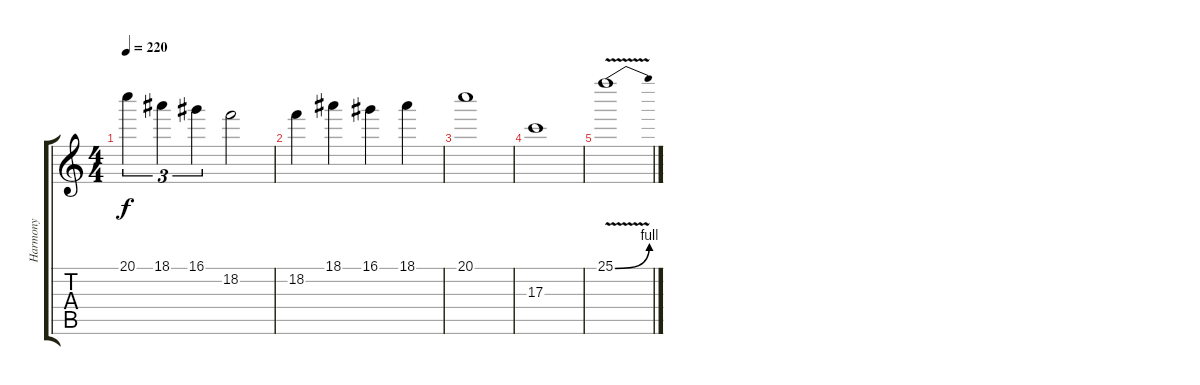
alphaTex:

\track ("Harmony" "Harmony") {mute instrument distortionguitar}
\staff {score tabs}
\tuning (E4 B3 G3 D3 A2 E2) {hide}
\ts (4 4)
\tempo 220
\clef g2
\ks c
20.1.4{tu (3 2) dy f} 18.1.4{tu (3 2)} 16.1.4{tu (3 2)} 18.2.2 |
18.2.4 18.1.4 16.1.4 18.1.4 |
20.1.1 |
17.3.1 |
25.1{be (bend 0 0 60 4) v}.1
